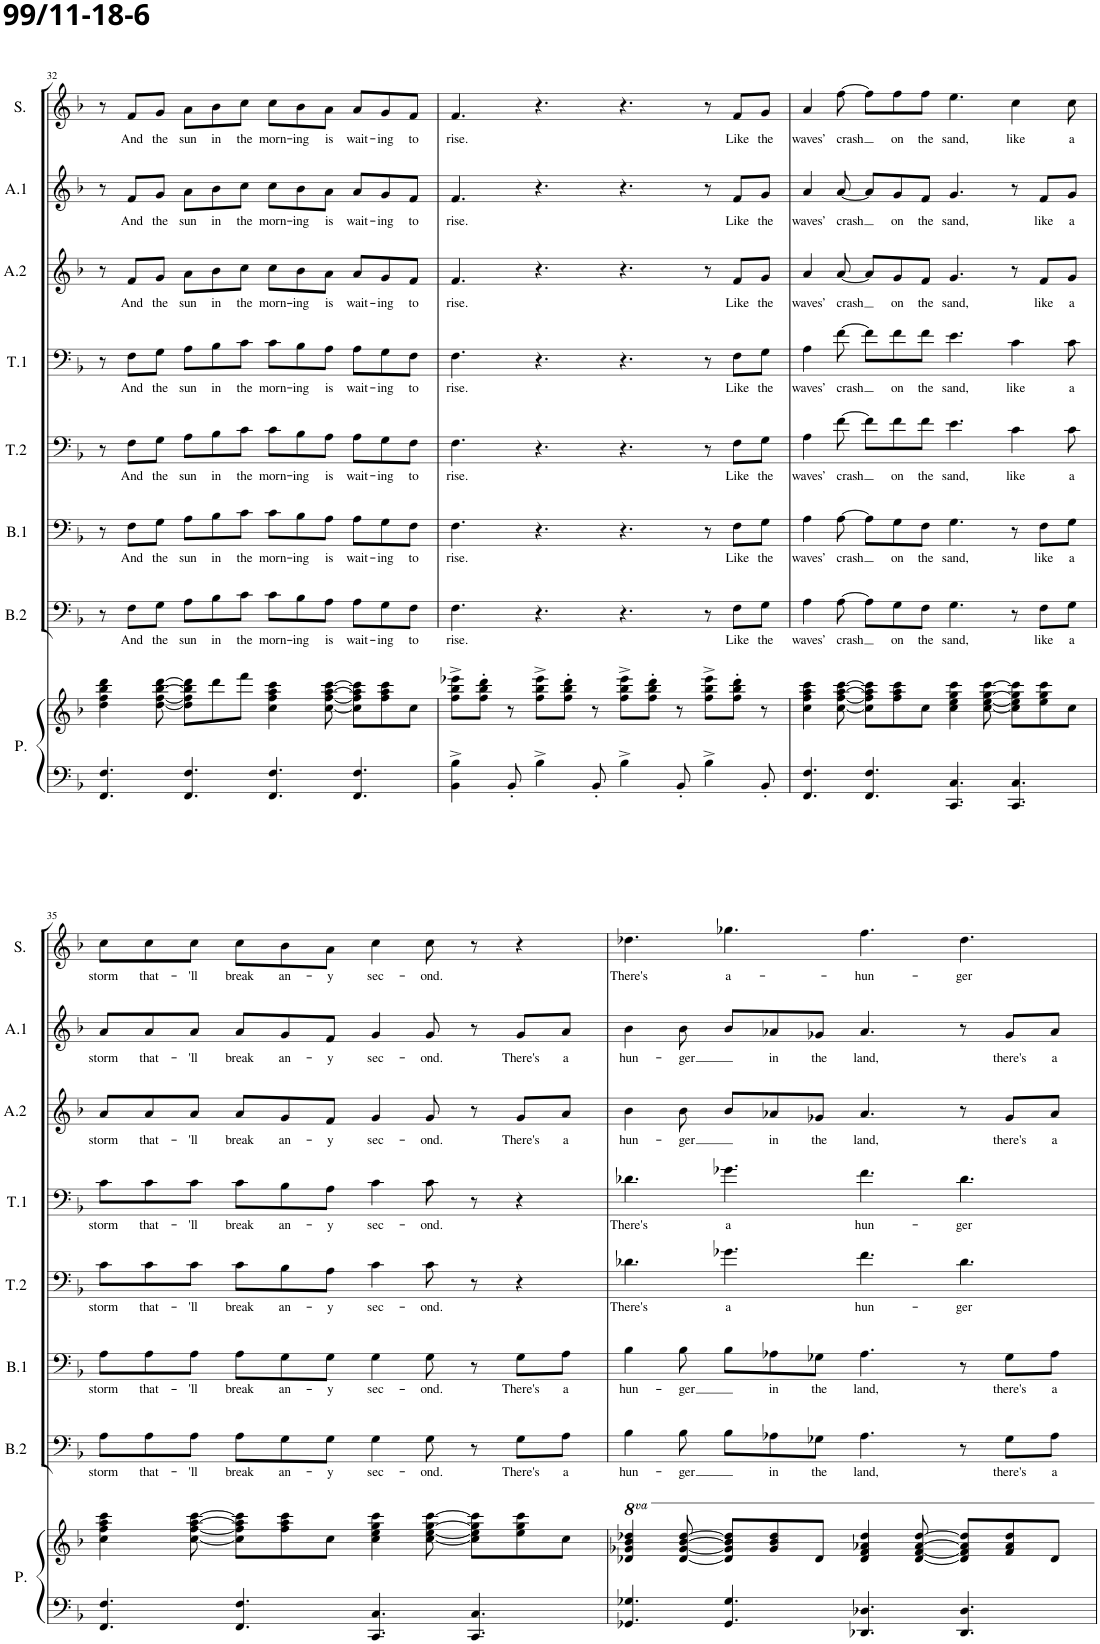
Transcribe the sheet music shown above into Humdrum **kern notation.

**kern	**kern	**kern	**text	**kern	**text	**kern	**text	**kern	**text	**kern	**text	**kern	**text	**kern	**text
*part8	*part8	*part7	*part7	*part6	*part6	*part5	*part5	*part4	*part4	*part3	*part3	*part2	*part2	*part1	*part1
*staff9	*staff8	*staff7	*staff7	*staff6	*staff6	*staff5	*staff5	*staff4	*staff4	*staff3	*staff3	*staff2	*staff2	*staff1	*staff1
*I"Piano	*	*I"Bass 2	*	*I"Bass 1	*	*I"Tenor 2	*	*I"Tenor 1	*	*I"Alto 2	*	*I"Alto 1	*	*I"Soprano	*
*I'P.	*	*I'B.2	*	*I'B.1	*	*I'T.2	*	*I'T.1	*	*I'A.2	*	*I'A.1	*	*I'S.	*
!!LO:PB:g=z
*clefF4	*clefG2	*clefF4	*	*clefF4	*	*clefF4	*	*clefF4	*	*clefG2	*	*clefG2	*	*clefG2	*
*k[b-]	*k[b-]	*k[b-]	*	*k[b-]	*	*k[b-]	*	*k[b-]	*	*k[b-]	*	*k[b-]	*	*k[b-]	*
*M12/8	*M12/8	*M12/8	*	*M12/8	*	*M12/8	*	*M12/8	*	*M12/8	*	*M12/8	*	*M12/8	*
=32	=32	=32	=32	=32	=32	=32	=32	=32	=32	=32	=32	=32	=32	=32	=32
4.FF/ 4.F/	4dd\ 4ff\ 4bb-\ 4ddd\	8r	.	8r	.	8r	.	8r	.	8r	.	8r	.	8r	.
!	!	!	!LO:LY:b	!	!LO:LY:b	!	!LO:LY:b	!	!LO:LY:b	!	!LO:LY:b	!	!LO:LY:b	!	!LO:LY:b
.	.	8F\L	And	8F\L	And	8F\L	And	8F\L	And	8f/L	And	8f/L	And	8f/L	And
!	!	!	!LO:LY:b	!	!LO:LY:b	!	!LO:LY:b	!	!LO:LY:b	!	!LO:LY:b	!	!LO:LY:b	!	!LO:LY:b
.	[8dd\ [8ff\ [8bb-\ [8ddd\	8G\J	the	8G\J	the	8G\J	the	8G\J	the	8g/J	the	8g/J	the	8g/J	the
!	!	!	!LO:LY:b	!	!LO:LY:b	!	!LO:LY:b	!	!LO:LY:b	!	!LO:LY:b	!	!LO:LY:b	!	!LO:LY:b
4.FF/ 4.F/	8dd\] 8ff\] 8bb-\] 8ddd\]L	8A\L	sun	8A\L	sun	8A\L	sun	8A\L	sun	8a\L	sun	8a\L	sun	8a\L	sun
!	!	!	!LO:LY:b	!	!LO:LY:b	!	!LO:LY:b	!	!LO:LY:b	!	!LO:LY:b	!	!LO:LY:b	!	!LO:LY:b
.	8ddd\	8B-\	in	8B-\	in	8B-\	in	8B-\	in	8b-\	in	8b-\	in	8b-\	in
!	!	!	!LO:LY:b	!	!LO:LY:b	!	!LO:LY:b	!	!LO:LY:b	!	!LO:LY:b	!	!LO:LY:b	!	!LO:LY:b
.	8fff\J	8c\J	the	8c\J	the	8c\J	the	8c\J	the	8cc\J	the	8cc\J	the	8cc\J	the
!	!	!	!LO:LY:b	!	!LO:LY:b	!	!LO:LY:b	!	!LO:LY:b	!	!LO:LY:b	!	!LO:LY:b	!	!LO:LY:b
4.FF/ 4.F/	4cc\ 4ff\ 4aa\ 4ccc\	8c\L	morn-	8c\L	morn-	8c\L	morn-	8c\L	morn-	8cc\L	morn-	8cc\L	morn-	8cc\L	morn-
!	!	!	!LO:LY:b	!	!LO:LY:b	!	!LO:LY:b	!	!LO:LY:b	!	!LO:LY:b	!	!LO:LY:b	!	!LO:LY:b
.	.	8B-\	-ing	8B-\	-ing	8B-\	-ing	8B-\	-ing	8b-\	-ing	8b-\	-ing	8b-\	-ing
!	!	!	!LO:LY:b	!	!LO:LY:b	!	!LO:LY:b	!	!LO:LY:b	!	!LO:LY:b	!	!LO:LY:b	!	!LO:LY:b
.	[8cc\ [8ff\ [8aa\ [8ccc\	8A\J	is	8A\J	is	8A\J	is	8A\J	is	8a\J	is	8a\J	is	8a\J	is
!	!	!	!LO:LY:b	!	!LO:LY:b	!	!LO:LY:b	!	!LO:LY:b	!	!LO:LY:b	!	!LO:LY:b	!	!LO:LY:b
4.FF/ 4.F/	8cc\] 8ff\] 8aa\] 8ccc\]L	8A\L	wait-	8A\L	wait-	8A\L	wait-	8A\L	wait-	8a/L	wait-	8a/L	wait-	8a/L	wait-
!	!	!	!LO:LY:b	!	!LO:LY:b	!	!LO:LY:b	!	!LO:LY:b	!	!LO:LY:b	!	!LO:LY:b	!	!LO:LY:b
.	8ff\ 8aa\ 8ccc\	8G\	-ing	8G\	-ing	8G\	-ing	8G\	-ing	8g/	-ing	8g/	-ing	8g/	-ing
!	!	!	!LO:LY:b	!	!LO:LY:b	!	!LO:LY:b	!	!LO:LY:b	!	!LO:LY:b	!	!LO:LY:b	!	!LO:LY:b
.	8cc\J	8F\J	to	8F\J	to	8F\J	to	8F\J	to	8f/J	to	8f/J	to	8f/J	to
=33	=33	=33	=33	=33	=33	=33	=33	=33	=33	=33	=33	=33	=33	=33	=33
!	!	!	!LO:LY:b	!	!LO:LY:b	!	!LO:LY:b	!	!LO:LY:b	!	!LO:LY:b	!	!LO:LY:b	!	!LO:LY:b
4BB-\^ 4B-\^	8ff\^ 8bb-\^ 8eee-X\^L	4.F\	rise.	4.F\	rise.	4.F\	rise.	4.F\	rise.	4.f/	rise.	4.f/	rise.	4.f/	rise.
.	8ff\' 8bb-\' 8ddd\'J	.	.	.	.	.	.	.	.	.	.	.	.	.	.
8BB-'/	8r	.	.	.	.	.	.	.	.	.	.	.	.	.	.
4B-^\	8ff\^ 8bb-\^ 8eee-\^L	4.r	.	4.r	.	4.r	.	4.r	.	4.r	.	4.r	.	4.r	.
.	8ff\' 8bb-\' 8ddd\'J	.	.	.	.	.	.	.	.	.	.	.	.	.	.
8BB-'/	8r	.	.	.	.	.	.	.	.	.	.	.	.	.	.
4B-^\	8ff\^ 8bb-\^ 8eee-\^L	4.r	.	4.r	.	4.r	.	4.r	.	4.r	.	4.r	.	4.r	.
.	8ff\' 8bb-\' 8ddd\'J	.	.	.	.	.	.	.	.	.	.	.	.	.	.
8BB-'/	8r	.	.	.	.	.	.	.	.	.	.	.	.	.	.
4B-^\	8ff\^ 8bb-\^ 8eee-\^L	8r	.	8r	.	8r	.	8r	.	8r	.	8r	.	8r	.
!	!	!	!LO:LY:b	!	!LO:LY:b	!	!LO:LY:b	!	!LO:LY:b	!	!LO:LY:b	!	!LO:LY:b	!	!LO:LY:b
.	8ff\' 8bb-\' 8ddd\'J	8F\L	Like	8F\L	Like	8F\L	Like	8F\L	Like	8f/L	Like	8f/L	Like	8f/L	Like
!	!	!	!LO:LY:b	!	!LO:LY:b	!	!LO:LY:b	!	!LO:LY:b	!	!LO:LY:b	!	!LO:LY:b	!	!LO:LY:b
8BB-'/	8r	8G\J	the	8G\J	the	8G\J	the	8G\J	the	8g/J	the	8g/J	the	8g/J	the
=34	=34	=34	=34	=34	=34	=34	=34	=34	=34	=34	=34	=34	=34	=34	=34
!	!	!	!LO:LY:b	!	!LO:LY:b	!	!LO:LY:b	!	!LO:LY:b	!	!LO:LY:b	!	!LO:LY:b	!	!LO:LY:b
4.FF/ 4.F/	4cc\ 4ff\ 4aa\ 4ccc\	4A\	waves’	4A\	waves’	4A\	waves’	4A\	waves’	4a/	waves’	4a/	waves’	4a/	waves’
!	!	!	!LO:LY:b	!	!LO:LY:b	!	!LO:LY:b	!	!LO:LY:b	!	!LO:LY:b	!	!LO:LY:b	!	!LO:LY:b
.	[8cc\ [8ff\ [8aa\ [8ccc\	[8A\	crash	[8A\	crash	[8f\	crash	[8f\	crash	[8a/	crash	[8a/	crash	[8ff\	crash
4.FF/ 4.F/	8cc\] 8ff\] 8aa\] 8ccc\]L	8A\L]	.	8A\L]	.	8f\L]	.	8f\L]	.	8a/L]	.	8a/L]	.	8ff\L]	.
!	!	!	!LO:LY:b	!	!LO:LY:b	!	!LO:LY:b	!	!LO:LY:b	!	!LO:LY:b	!	!LO:LY:b	!	!LO:LY:b
.	8ff\ 8aa\ 8ccc\	8G\	on	8G\	on	8f\	on	8f\	on	8g/	on	8g/	on	8ff\	on
!	!	!	!LO:LY:b	!	!LO:LY:b	!	!LO:LY:b	!	!LO:LY:b	!	!LO:LY:b	!	!LO:LY:b	!	!LO:LY:b
.	8cc\J	8F\J	the	8F\J	the	8f\J	the	8f\J	the	8f/J	the	8f/J	the	8ff\J	the
!	!	!	!LO:LY:b	!	!LO:LY:b	!	!LO:LY:b	!	!LO:LY:b	!	!LO:LY:b	!	!LO:LY:b	!	!LO:LY:b
4.CC/ 4.C/	4cc\ 4ee\ 4gg\ 4ccc\	4.G\	sand,	4.G\	sand,	4.e\	sand,	4.e\	sand,	4.g/	sand,	4.g/	sand,	4.ee\	sand,
.	[8cc\ [8ee\ [8gg\ [8ccc\	.	.	.	.	.	.	.	.	.	.	.	.	.	.
!	!	!	!	!	!	!	!LO:LY:b	!	!LO:LY:b	!	!	!	!	!	!LO:LY:b
4.CC/ 4.C/	8cc\] 8ee\] 8gg\] 8ccc\]L	8r	.	8r	.	4c\	like	4c\	like	8r	.	8r	.	4cc\	like
!	!	!	!LO:LY:b	!	!LO:LY:b	!	!	!	!	!	!LO:LY:b	!	!LO:LY:b	!	!
.	8ee\ 8gg\ 8ccc\	8F\L	like	8F\L	like	.	.	.	.	8f/L	like	8f/L	like	.	.
!	!	!	!LO:LY:b	!	!LO:LY:b	!	!LO:LY:b	!	!LO:LY:b	!	!LO:LY:b	!	!LO:LY:b	!	!LO:LY:b
.	8cc\J	8G\J	a	8G\J	a	8c\	a	8c\	a	8g/J	a	8g/J	a	8cc\	a
!!LO:LB:g=z
=35	=35	=35	=35	=35	=35	=35	=35	=35	=35	=35	=35	=35	=35	=35	=35
!	!	!	!LO:LY:b	!	!LO:LY:b	!	!LO:LY:b	!	!LO:LY:b	!	!LO:LY:b	!	!LO:LY:b	!	!LO:LY:b
4.FF/ 4.F/	4cc\ 4ff\ 4aa\ 4ccc\	8A\L	storm	8A\L	storm	8c\L	storm	8c\L	storm	8a/L	storm	8a/L	storm	8cc\L	storm
!	!	!	!LO:LY:b	!	!LO:LY:b	!	!LO:LY:b	!	!LO:LY:b	!	!LO:LY:b	!	!LO:LY:b	!	!LO:LY:b
.	.	8A\	that-	8A\	that-	8c\	that-	8c\	that-	8a/	that-	8a/	that-	8cc\	that-
!	!	!	!LO:LY:b	!	!LO:LY:b	!	!LO:LY:b	!	!LO:LY:b	!	!LO:LY:b	!	!LO:LY:b	!	!LO:LY:b
.	[8cc\ [8ff\ [8aa\ [8ccc\	8A\J	-'ll	8A\J	-'ll	8c\J	-'ll	8c\J	-'ll	8a/J	-'ll	8a/J	-'ll	8cc\J	-'ll
!	!	!	!LO:LY:b	!	!LO:LY:b	!	!LO:LY:b	!	!LO:LY:b	!	!LO:LY:b	!	!LO:LY:b	!	!LO:LY:b
4.FF/ 4.F/	8cc\] 8ff\] 8aa\] 8ccc\]L	8A\L	break	8A\L	break	8c\L	break	8c\L	break	8a/L	break	8a/L	break	8cc\L	break
!	!	!	!LO:LY:b	!	!LO:LY:b	!	!LO:LY:b	!	!LO:LY:b	!	!LO:LY:b	!	!LO:LY:b	!	!LO:LY:b
.	8ff\ 8aa\ 8ccc\	8G\	an-	8G\	an-	8B-\	an-	8B-\	an-	8g/	an-	8g/	an-	8b-\	an-
!	!	!	!LO:LY:b	!	!LO:LY:b	!	!LO:LY:b	!	!LO:LY:b	!	!LO:LY:b	!	!LO:LY:b	!	!LO:LY:b
.	8cc\J	8G\J	-y	8G\J	-y	8A\J	-y	8A\J	-y	8f/J	-y	8f/J	-y	8a\J	-y
!	!	!	!LO:LY:b	!	!LO:LY:b	!	!LO:LY:b	!	!LO:LY:b	!	!LO:LY:b	!	!LO:LY:b	!	!LO:LY:b
4.CC/ 4.C/	4cc\ 4ee\ 4gg\ 4ccc\	4G\	sec-	4G\	sec-	4c\	sec-	4c\	sec-	4g/	sec-	4g/	sec-	4cc\	sec-
!	!	!	!LO:LY:b	!	!LO:LY:b	!	!LO:LY:b	!	!LO:LY:b	!	!LO:LY:b	!	!LO:LY:b	!	!LO:LY:b
.	[8cc\ [8ee\ [8gg\ [8ccc\	8G\	-ond.	8G\	-ond.	8c\	-ond.	8c\	-ond.	8g/	-ond.	8g/	-ond.	8cc\	-ond.
4.CC/ 4.C/	8cc\] 8ee\] 8gg\] 8ccc\]L	8r	.	8r	.	8r	.	8r	.	8r	.	8r	.	8r	.
!	!	!	!LO:LY:b	!	!LO:LY:b	!	!	!	!	!	!LO:LY:b	!	!LO:LY:b	!	!
.	8ee\ 8gg\ 8ccc\	8G\L	There's	8G\L	There's	4r	.	4r	.	8g/L	There's	8g/L	There's	4r	.
!	!	!	!LO:LY:b	!	!LO:LY:b	!	!	!	!	!	!LO:LY:b	!	!LO:LY:b	!	!
.	8cc\J	8A\J	a	8A\J	a	.	.	.	.	8a/J	a	8a/J	a	.	.
=36	=36	=36	=36	=36	=36	=36	=36	=36	=36	=36	=36	=36	=36	=36	=36
!	!	!	!LO:LY:b	!	!LO:LY:b	!	!LO:LY:b	!	!LO:LY:b	!	!LO:LY:b	!	!LO:LY:b	!	!LO:LY:b
4.GG-X/ 4.G-X/	4dd-X/ 4gg-X/ 4bb-/ 4ddd-X/	4B-\	hun-	4B-\	hun-	4.d-X\	There's	4.d-X\	There's	4b-\	hun-	4b-\	hun-	4.dd-X\	There's
!	!	!	!LO:LY:b	!	!LO:LY:b	!	!	!	!	!	!LO:LY:b	!	!LO:LY:b	!	!
.	[8dd-/ [8gg-/ [8bb-/ [8ddd-/	8B-\	-ger	8B-\	-ger	.	.	.	.	8b-\	-ger	8b-\	-ger	.	.
!	!	!	!	!	!	!	!LO:LY:b	!	!LO:LY:b	!	!	!	!	!	!LO:LY:b
4.GG-/ 4.G-/	8dd-/] 8gg-/] 8bb-/] 8ddd-/]L	8B-\L	.	8B-\L	.	4.g-X\	a	4.g-X\	a	8b-/L	.	8b-/L	.	4.gg-X\	a-
!	!	!	!LO:LY:b	!	!LO:LY:b	!	!	!	!	!	!LO:LY:b	!	!LO:LY:b	!	!
.	8gg-/ 8bb-/ 8ddd-/	8A-X\	in	8A-X\	in	.	.	.	.	8a-X/	in	8a-X/	in	.	.
!	!	!	!LO:LY:b	!	!LO:LY:b	!	!	!	!	!	!LO:LY:b	!	!LO:LY:b	!	!
.	8dd-/J	8G-X\J	the	8G-X\J	the	.	.	.	.	8g-X/J	the	8g-X/J	the	.	.
!	!	!	!LO:LY:b	!	!LO:LY:b	!	!LO:LY:b	!	!LO:LY:b	!	!LO:LY:b	!	!LO:LY:b	!	!LO:LY:b
4.DD-X/ 4.D-X/	4dd-/ 4ff/ 4aa-X/ 4ddd-/	4.A-\	land,	4.A-\	land,	4.f\	hun-	4.f\	hun-	4.a-/	land,	4.a-/	land,	4.ff\	-hun-
.	[8dd-/ [8ff/ [8aa-/ [8ddd-/	.	.	.	.	.	.	.	.	.	.	.	.	.	.
!	!	!	!	!	!	!	!LO:LY:b	!	!LO:LY:b	!	!	!	!	!	!LO:LY:b
4.DD-/ 4.D-/	8dd-/] 8ff/] 8aa-/] 8ddd-/]L	8r	.	8r	.	4.d-\	-ger	4.d-\	-ger	8r	.	8r	.	4.dd-\	-ger
!	!	!	!LO:LY:b	!	!LO:LY:b	!	!	!	!	!	!LO:LY:b	!	!LO:LY:b	!	!
.	8ff/ 8aa-/ 8ddd-/	8G-\L	there's	8G-\L	there's	.	.	.	.	8g-/L	there's	8g-/L	there's	.	.
!	!	!	!LO:LY:b	!	!LO:LY:b	!	!	!	!	!	!LO:LY:b	!	!LO:LY:b	!	!
.	8dd-/J	8A-\J	a	8A-\J	a	.	.	.	.	8a-/J	a	8a-/J	a	.	.
=	=	=	=	=	=	=	=	=	=	=	=	=	=	=	=
*-	*-	*-	*-	*-	*-	*-	*-	*-	*-	*-	*-	*-	*-	*-	*-
